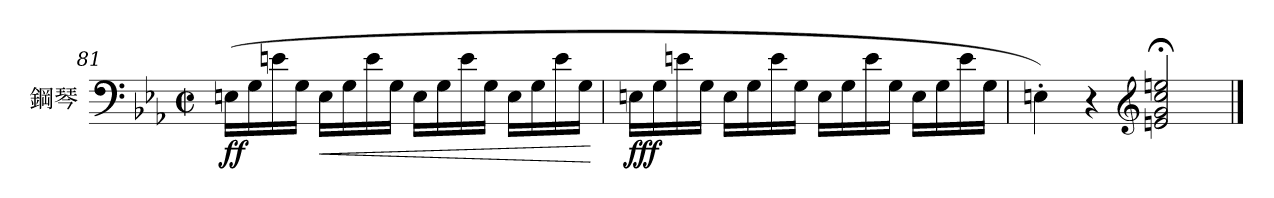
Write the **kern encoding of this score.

**kern	**dynam
*part1	*part1
*staff1	*staff1
*I"鋼琴	*
!!LO:LB:g=z
*clefF4	*
*k[b-e-a-]	*
*M2/2	*
*met(c|)	*
*MM136	*
=81	=81
!	!LO:DY:b
(>16En\LL	ff
16G\	.
*MM144	*
16en\	.
16G\JJ	.
*MM152	*
!	!LO:HP:b
16E\LL	<
16G\	.
*MM160	*
16e\	.
16G\JJ	.
16E\LL	.
16G\	.
16e\	.
16G\JJ	.
16E\LL	.
16G\	.
16e\	.
16G\JJ	.
.	[
=82	=82
!	!LO:DY:b
16En\LL	fff
16G\	.
16en\	.
16G\JJ	.
*MM152	*
16E\LL	.
16G\	.
*MM144	*
16e\	.
16G\JJ	.
*MM136	*
16E\LL	.
16G\	.
*MM128	*
16e\	.
16G\JJ	.
*MM120	*
16E\LL	.
16G\	.
*MM112	*
16e\	.
16G\JJ	.
=83	=83
*MM104	*
4En'\)	.
4r	.
*clefG2	*
*MM40	*
2en/;< 2g/;< 2cc/;< 2een/;<	.
==	==
*-	*-
